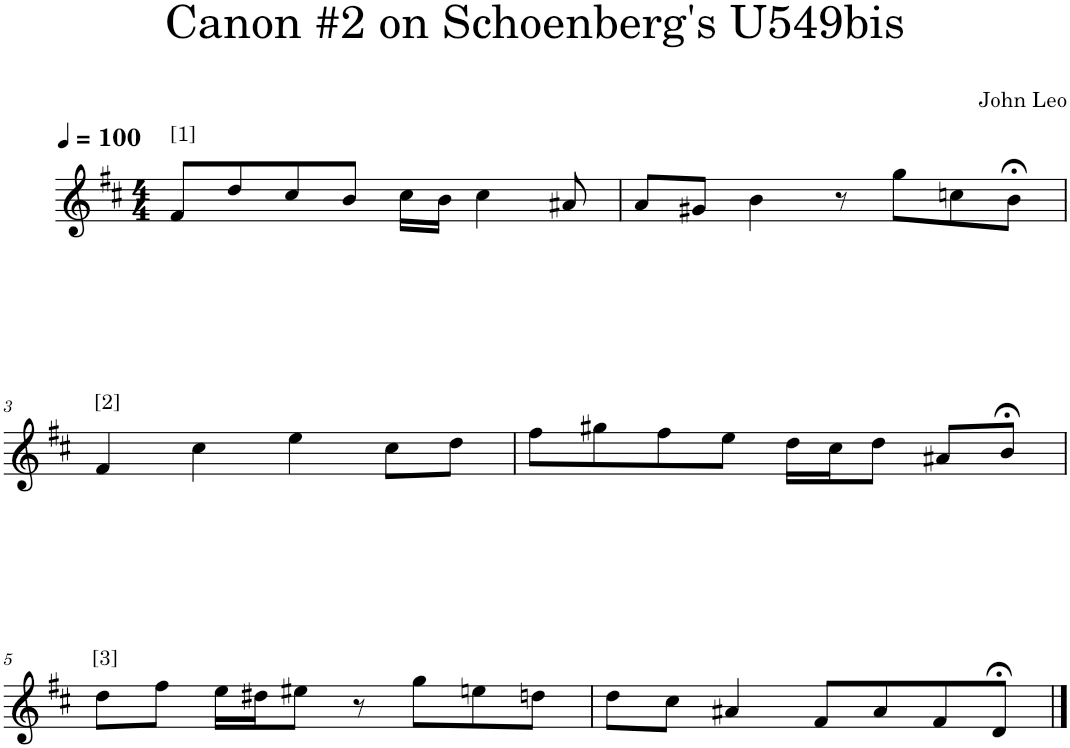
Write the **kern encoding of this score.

**kern
*part1
*staff1
*I"Piano
*I'Pno.
*clefG2
*k[f#c#]
*M4/4
*MM100
=1
!LO:TX:a:t=[1]
8f#/L
8dd/
8cc#/
8b/J
16cc#\LL
16b\JJ
4cc#\
8a#X/
=2
8a/L
8g#X/J
4b\
8r
8gg\L
8ccn\
8b;<\J
!!LO:LB:g=z
=3
!LO:TX:a:t=[2]
4f#/
4cc#\
4ee\
8cc#\L
8dd\J
=4
8ff#\L
8gg#X\
8ff#\
8ee\J
16dd\LL
16cc#\J
8dd\J
8a#X/L
8b;</J
!!LO:LB:g=z
=5
!LO:TX:a:t=[3]
8dd\L
8ff#\J
16ee\LL
16dd#X\J
8ee#X\J
8r
8gg\L
8een\
8ddn\J
=6
8dd\L
8cc#\J
4a#X/
8f#/L
8a#/
8f#/
8d;</J
==
*-
